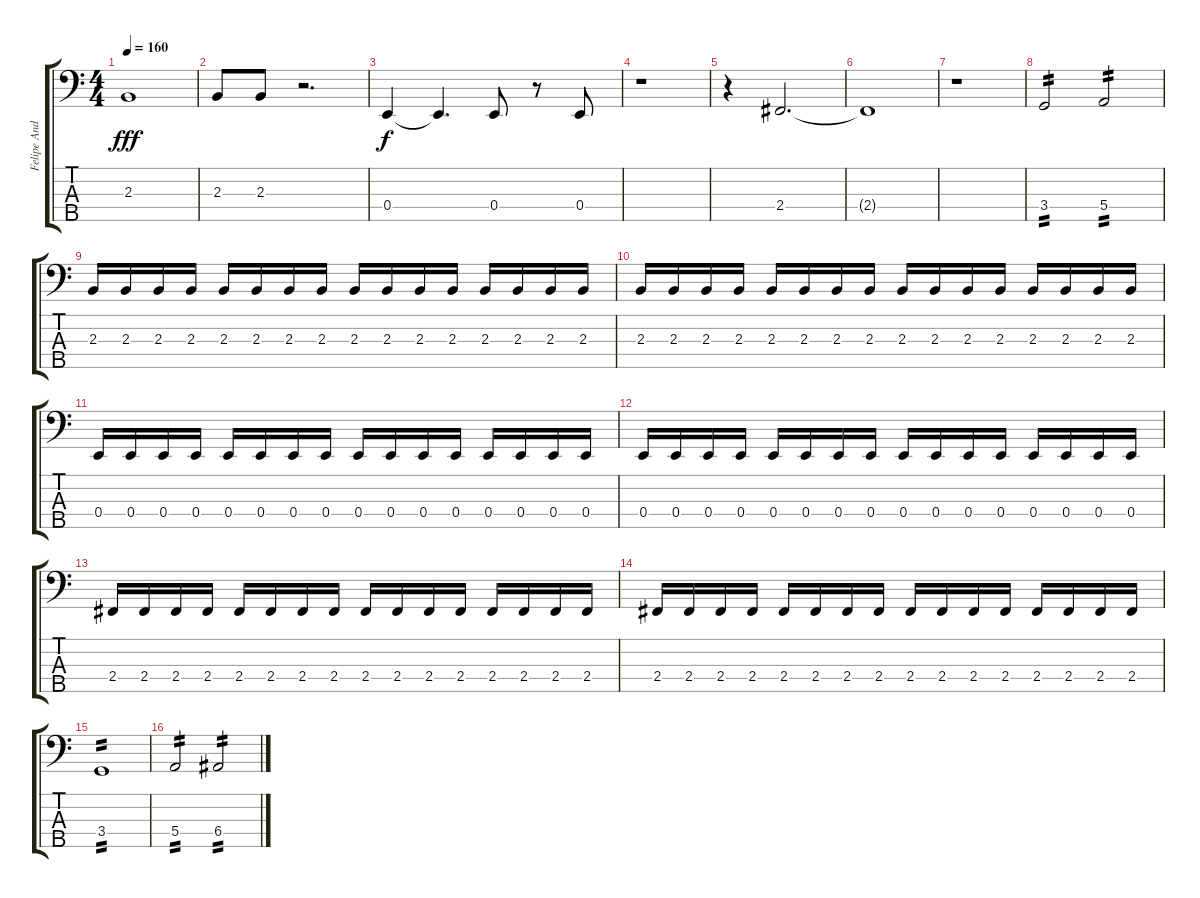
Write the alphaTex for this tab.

\track ("Felipe Andreoli" "Felipe And") {instrument electricbassfinger}
\staff {score tabs}
\tuning (G2 D2 A1 E1 B0) {hide}
\ts (4 4)
\tempo 160
\clef f4
\ks c
2.3.1{dy fff instrument electricbassfinger} |
2.3.8 2.3.8 r.2{d} |
0.4.4{dy f} 0.4{t}.4{d} 0.4.8 r.8 0.4.8 |
r.1 |
r.4 2.4.2{d} |
2.4{t}.1 |
r.1 |
3.4.2{tp 2} 5.4.2{tp 2} |
2.3.16 2.3.16 2.3.16 2.3.16 2.3.16 2.3.16 2.3.16 2.3.16 2.3.16 2.3.16 2.3.16 2.3.16 2.3.16 2.3.16 2.3.16 2.3.16 |
2.3.16 2.3.16 2.3.16 2.3.16 2.3.16 2.3.16 2.3.16 2.3.16 2.3.16 2.3.16 2.3.16 2.3.16 2.3.16 2.3.16 2.3.16 2.3.16 |
0.4.16 0.4.16 0.4.16 0.4.16 0.4.16 0.4.16 0.4.16 0.4.16 0.4.16 0.4.16 0.4.16 0.4.16 0.4.16 0.4.16 0.4.16 0.4.16 |
0.4.16 0.4.16 0.4.16 0.4.16 0.4.16 0.4.16 0.4.16 0.4.16 0.4.16 0.4.16 0.4.16 0.4.16 0.4.16 0.4.16 0.4.16 0.4.16 |
2.4.16 2.4.16 2.4.16 2.4.16 2.4.16 2.4.16 2.4.16 2.4.16 2.4.16 2.4.16 2.4.16 2.4.16 2.4.16 2.4.16 2.4.16 2.4.16 |
2.4.16 2.4.16 2.4.16 2.4.16 2.4.16 2.4.16 2.4.16 2.4.16 2.4.16 2.4.16 2.4.16 2.4.16 2.4.16 2.4.16 2.4.16 2.4.16 |
3.4.1{tp 2} |
5.4.2{tp 2} 6.4.2{tp 2}
